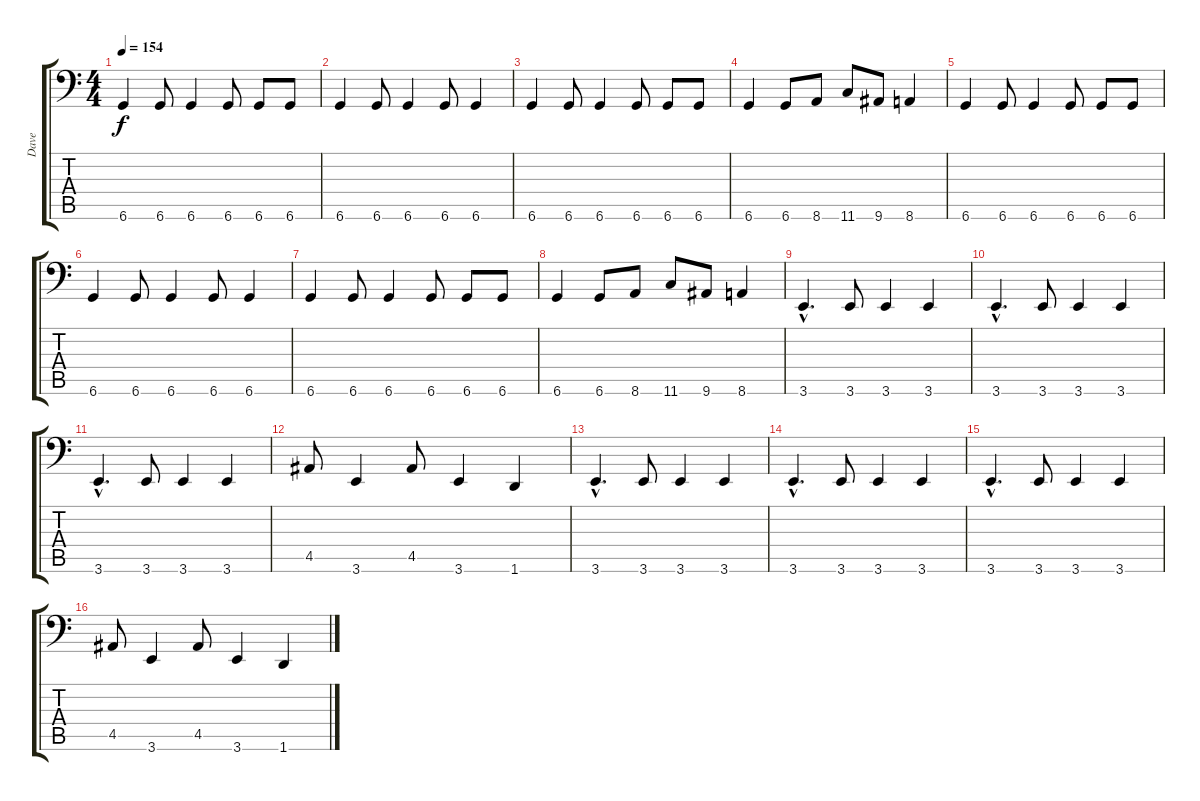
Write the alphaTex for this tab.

\track ("Dave" "Dave") {instrument electricbasspick}
\staff {score tabs}
\tuning (Db3 Ab2 E2 B1 Gb1 Db1) {hide}
\ts (4 4)
\tempo 154
\clef f4
\ks c
6.6.4{dy f} 6.6.8 6.6.4 6.6.8 6.6.8 6.6.8 |
6.6.4 6.6.8 6.6.4 6.6.8 6.6.4 |
6.6.4 6.6.8 6.6.4 6.6.8 6.6.8 6.6.8 |
6.6.4 6.6.8 8.6.8 11.6.8 9.6.8 8.6.4 |
6.6.4 6.6.8 6.6.4 6.6.8 6.6.8 6.6.8 |
6.6.4 6.6.8 6.6.4 6.6.8 6.6.4 |
6.6.4 6.6.8 6.6.4 6.6.8 6.6.8 6.6.8 |
6.6.4 6.6.8 8.6.8 11.6.8 9.6.8 8.6.4 |
3.6{hac}.4{d} 3.6.8 3.6.4 3.6.4 |
3.6{hac}.4{d} 3.6.8 3.6.4 3.6.4 |
3.6{hac}.4{d} 3.6.8 3.6.4 3.6.4 |
4.5.8 3.6.4 4.5.8 3.6.4 1.6.4 |
3.6{hac}.4{d} 3.6.8 3.6.4 3.6.4 |
3.6{hac}.4{d} 3.6.8 3.6.4 3.6.4 |
3.6{hac}.4{d} 3.6.8 3.6.4 3.6.4 |
4.5.8 3.6.4 4.5.8 3.6.4 1.6.4
